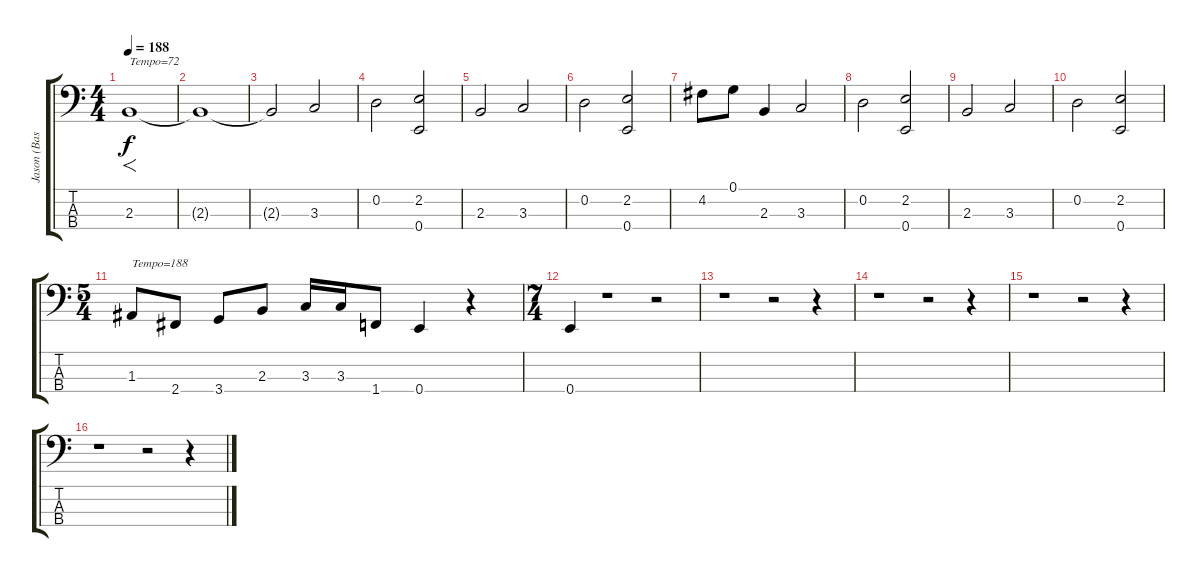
\track ("Jason (Bass)" "Jason (Bas") {instrument electricbasspick}
\staff {score tabs}
\tuning (G2 D2 A1 E1) {hide}
\ts (4 4)
\tempo 188
\clef f4
\ks c
2.3.1{f txt "Tempo=72" dy f instrument electricbasspick} |
2.3{t}.1 |
2.3{t}.2 3.3.2 |
0.2.2 (2.2 0.4).2 |
2.3.2 3.3.2 |
0.2.2 (2.2 0.4).2 |
4.2.8 0.1.8 2.3.4 3.3.2 |
0.2.2 (2.2 0.4).2 |
2.3.2 3.3.2 |
0.2.2 (2.2 0.4).2 |
\ts (5 4)
1.3.8{txt "Tempo=188"} 2.4.8 3.4.8 2.3.8 3.3.16 3.3.16 1.4.8 0.4.4 r.4 |
\ts (7 4)
0.4.4 r.1 r.2 |
r.1 r.2 r.4 |
r.1 r.2 r.4 |
r.1 r.2 r.4 |
r.1 r.2 r.4
